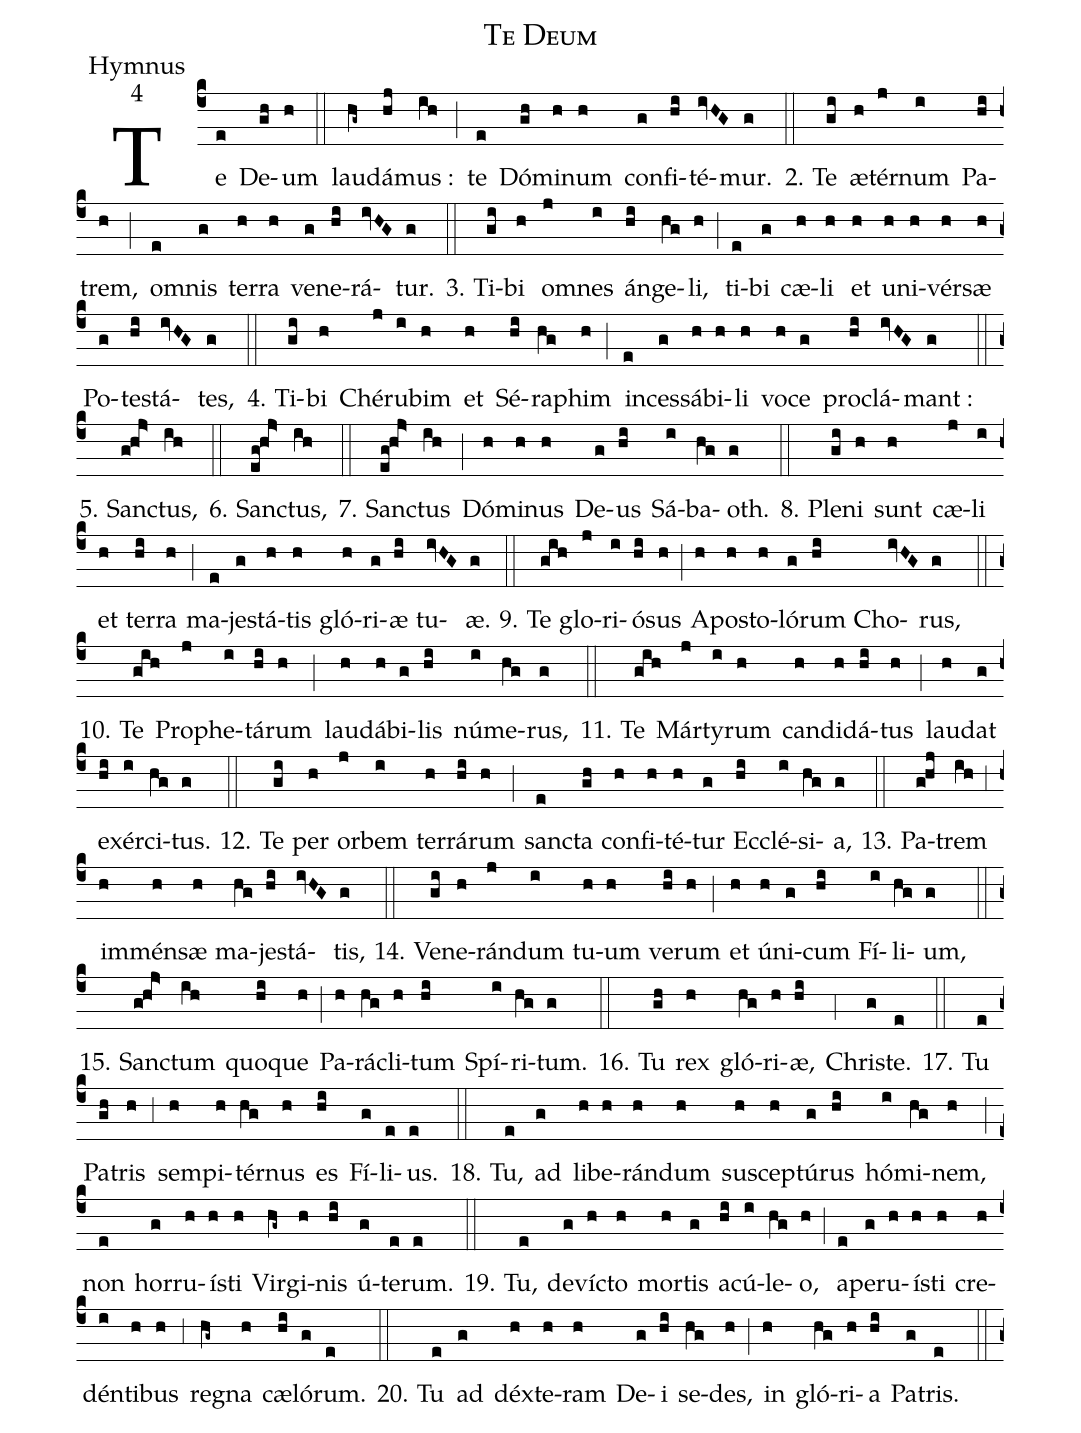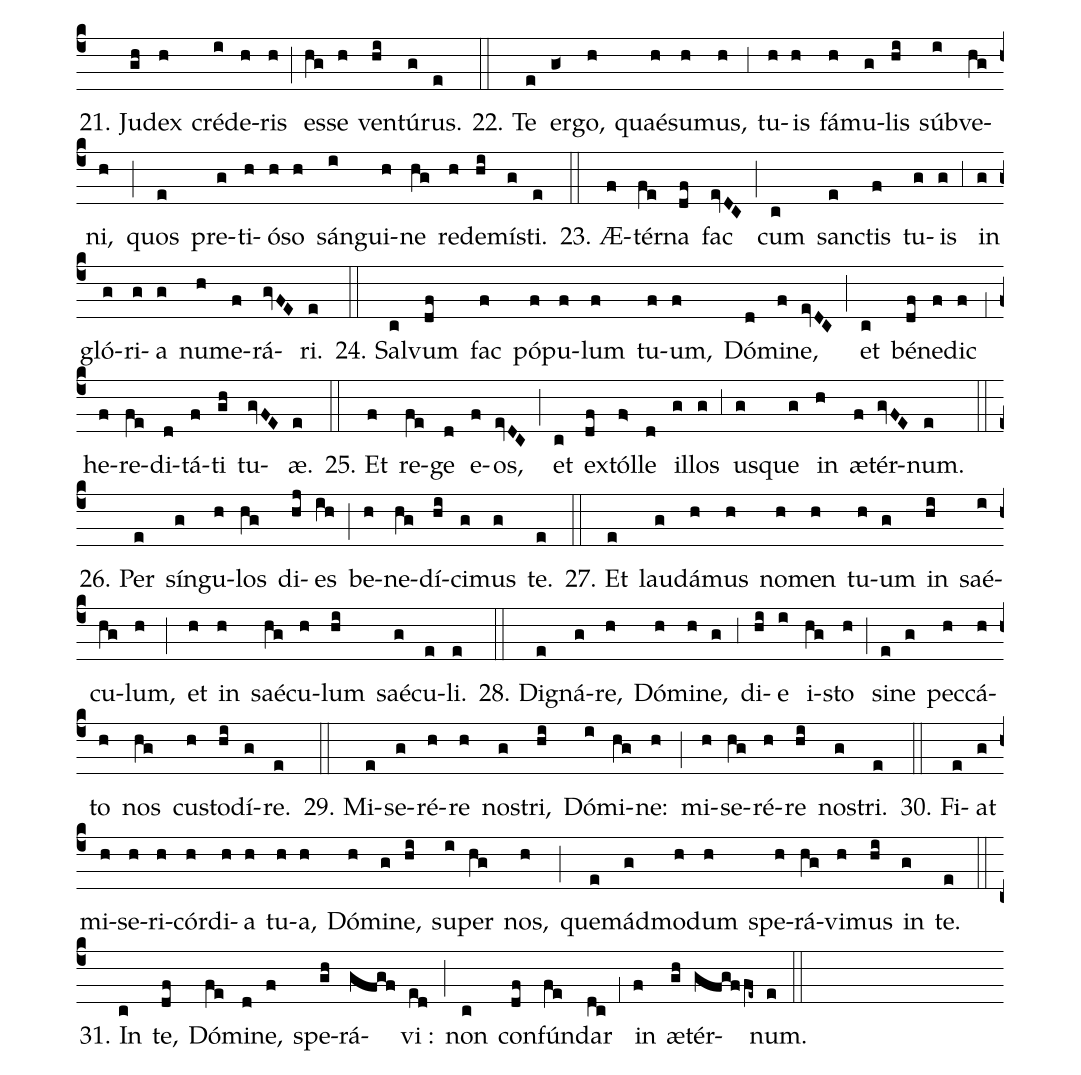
name:Te Deum;
office-part:Hymnus;
mode:4;
%%
(c4)Te(e) De(gh)um(h) (::)
lau(hg~)dá(hj)mus :(ih) (;) te(e) Dó(gh)mi(h)num(h) con(g)fi(hi)té(ivHG)mur.(g) (::)
2. Te(gi) æ(h)tér(j)num(i) Pa(hi)trem,(h) (;) om(e)nis(g) ter(h)ra(h) ve(g)ne(hi)rá(ivHG)tur.(g) (::)
3. Ti(gi)bi(h) om(j)nes(i) án(hi)ge(hg)li,(h) (;)
ti(e)bi(g) cæ(h)li(h) et(h) u(h)ni(h)vér(h)sæ(h) Po(g)te(hi)stá(ivHG)tes,(g) (::)
4. Ti(gi)bi(h) Ché(j)ru(i)bim(h) et(h) Sé(hi)ra(hg)phim(h) (;)
in(e)ces(g)sá(h)bi(h)li(h) vo(h)ce(g) pro(hi)clá(ivHG)mant :(g) (::)

5. San(g!hj>)ctus,(ih) (::)
6. San(eg!hj>)ctus,(ih) (::)
7. San(eg!hj>)ctus(ih) (;)
Dó(h)mi(h)nus(h) De(g)us(hi) Sá(i)ba(hg)oth.(g) (::)
8. Ple(gi)ni(h) sunt(h) cæ(j)li(i) et(h) ter(hi)ra(h) (;) ma(e)je(g)stá(h)tis(h) gló(h)ri(g)æ(hi) tu(ivHG)æ.(g) (::)
9. Te(gih) glo(j)ri(i)ó(hi)sus(h) (;) A(h)po(h)sto(h)ló(g)rum(hi) Cho(ivHG)rus,(g) (::)
10. Te(gih) Pro(j)phe(i)tá(hi)rum(h) (;) lau(h)dá(h)bi(g)lis(hi) nú(i)me(hg)rus,(g) (::)
11. Te(gih) Már(j)ty(i)rum(h) can(h)di(h)dá(hi)tus(h) (;) lau(h)dat(g) ex(hi)ér(i)ci(hg)tus.(g) (::)
12. Te(gi) per(h) or(j)bem(i) ter(h)rá(hi)rum(h) (;)
san(e)cta(gh) con(h)fi(h)té(h)tur(g) Ec(hi)clé(i)si(hg)a,(g) (::)
13. Pa(g!hj)trem(ih) (,3) im(h)mén(h)sæ(h) ma(hg)je(hi)stá(ivHG)tis,(g) (::)
14. Ve(gi)ne(h)rán(j)dum(i) tu(h)um(h) ve(hi)rum(h) (;) et(h) ú(h)ni(g)cum(hi) Fí(i)li(hg)um,(g) (::)
15. San(g!hj>)ctum(ih) quo(hi)que(h) (;) Pa(h)rá(hg)cli(h)tum(hi) Spí(i)ri(hg)tum.(g) (::)

16. Tu(gh) rex(h) gló(hg)ri(h)æ,(hi) (,4) Chri(g)ste.(e) (::)
17. Tu(e) Pa(gh)tris(h) (,3) sem(h)pi(h)tér(hg)nus(h) es(hi) Fí(g)li(e)us.(e) (::)
18. Tu,(e) ad(g) li(h)be(h)rán(h)dum(h) sus(h)cep(h)tú(g)rus(hi) hó(i)mi(hg)nem,(h) (;)
non(e) hor(g)ru(h)í(h)sti(h) Vir(hg~)gi(h)nis(hi) ú(g)te(e)rum.(e) (::)
19. Tu,(e) de(g)ví(h)cto(h) mor(h)tis(g) a(hi)cú(i)le(hg)o,(h) (;)
a(e)pe(g)ru(h)í(h)sti(h) cre(h)dén(i)ti(h)bus(h) (,3) re(hg~)gna(h) cæ(hi)ló(g)rum.(e) (::)
20. Tu(e) ad(g) déx(h)te(h)ram(h) De(g)i(hi) se(hg)des,(h) (;) in(h) gló(hg)ri(h)a(hi) Pa(g)tris.(e) (::)
21. Ju(gh)dex(h) cré(i)de(h)ris(h) (;) es(hg)se(h) ven(hi)tú(g)rus.(e) (::)
22. Te(e) er(g<)go,(h) quaé(h)su(h)mus,(h) (,3) tu(h)is(h) fá(h)mu(g)lis(hi) súb(i)ve(hg)ni,(h) (;)
quos(e) pre(g)ti(h)ó(h)so(h) sán(i)gui(h)ne(hg) red(h)e(hi)mí(g)sti.(e) (::)
23. Æ(f)tér(fe)na(df) fac(evDC) (;) cum(c) san(e)ctis(f) tu(g)is(g) (,3) in(g) gló(g)ri(g)a(g) nu(h)me(f)rá(gvFE)ri.(e) (::)

24. Sal(c)vum(df) fac(f) pó(f)pu(f)lum(f) tu(f)um,(f) Dó(d)mi(f)ne,(evDC) (;)
et(c) bé(df)ne(f)dic(f) (,1) he(f)re(fe)di(d)tá(f)ti(gh) tu(gvFE)æ.(e) (::)
25. Et(f) re(fe)ge(d) e(f)os,(evDC) (;) et(c) ex(df)tól(f>)le(d) il(g)los(g) (,3) us(g)que(g) in(h) æ(f)tér(gvFE)num.(e) (::)
26. Per(e) sín(g)gu(h)los(hg) di(hj)es(ih) (;) be(h)ne(hg)dí(hi)ci(g)mus(g) te.(e) (::)
27. Et(e) lau(g)dá(h)mus(h) no(h)men(h) tu(h)um(g) in(hi) saé(i)cu(hg)lum,(h) (;)
et(h) in(h) saé(hg)cu(h)lum(hi) saé(g)cu(e)li.(e) (::)
28. Di(e)gná(g)re,(h) Dó(h)mi(h)ne,(g) (,3) di(hi)e(i) i(hg)sto(h) (;)
si(e)ne(g) pec(h)cá(h)to(h) nos(hg) cu(h)sto(hi)dí(g)re.(e) (::)
29. Mi(e)se(g)ré(h)re(h) no(g)stri,(hi) Dó(i)mi(hg)ne:(h) (;) mi(h)se(hg)ré(h)re(hi) no(g)stri.(e) (::)
30. Fi(e)at(g) mi(h)se(h)ri(h)cór(h)di(h)a(h) tu(h)a,(h) Dó(h)mi(g)ne,(hi) su(i)per(hg) nos,(h) (;)
que(e)mád(g)mo(h)dum(h) spe(h)rá(hg)vi(h)mus(hi) in(g) te.(e) (::)
31. In(c) te,(df) Dó(fe)mi(d)ne,(f) spe(gh)rá(gfgf)vi :(ed) (;)
non(c) con(df)fún(fe)dar(dc) (,1) in(f) æ(gh)tér(gfgf/fe~)num.(e) (::)
